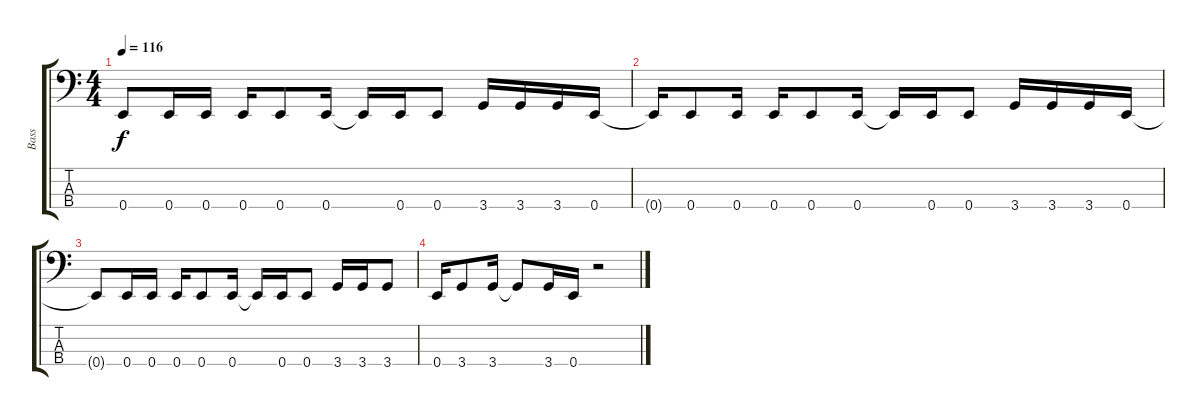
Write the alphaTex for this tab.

\track ("Bass" "Bass") {instrument electricbassfinger}
\staff {score tabs}
\tuning (G2 D2 A1 E1) {hide}
\ts (4 4)
\tempo 116
\clef f4
\ks c
0.4{t}.8{dy f} 0.4.16 0.4.16 0.4.16 0.4.8 0.4.16 0.4{t}.16 0.4.16 0.4.8 3.4.16 3.4.16 3.4.16 0.4.16 |
0.4{t}.16 0.4.8 0.4.16 0.4.16 0.4.8 0.4.16 0.4{t}.16 0.4.16 0.4.8 3.4.16 3.4.16 3.4.16 0.4.16 |
0.4{t}.8 0.4.16 0.4.16 0.4.16 0.4.8 0.4.16 0.4{t}.16 0.4.16 0.4.8 3.4.16 3.4.16 3.4.8 |
0.4.16 3.4.8 3.4.16 3.4{t}.8 3.4.16 0.4.16 r.2
